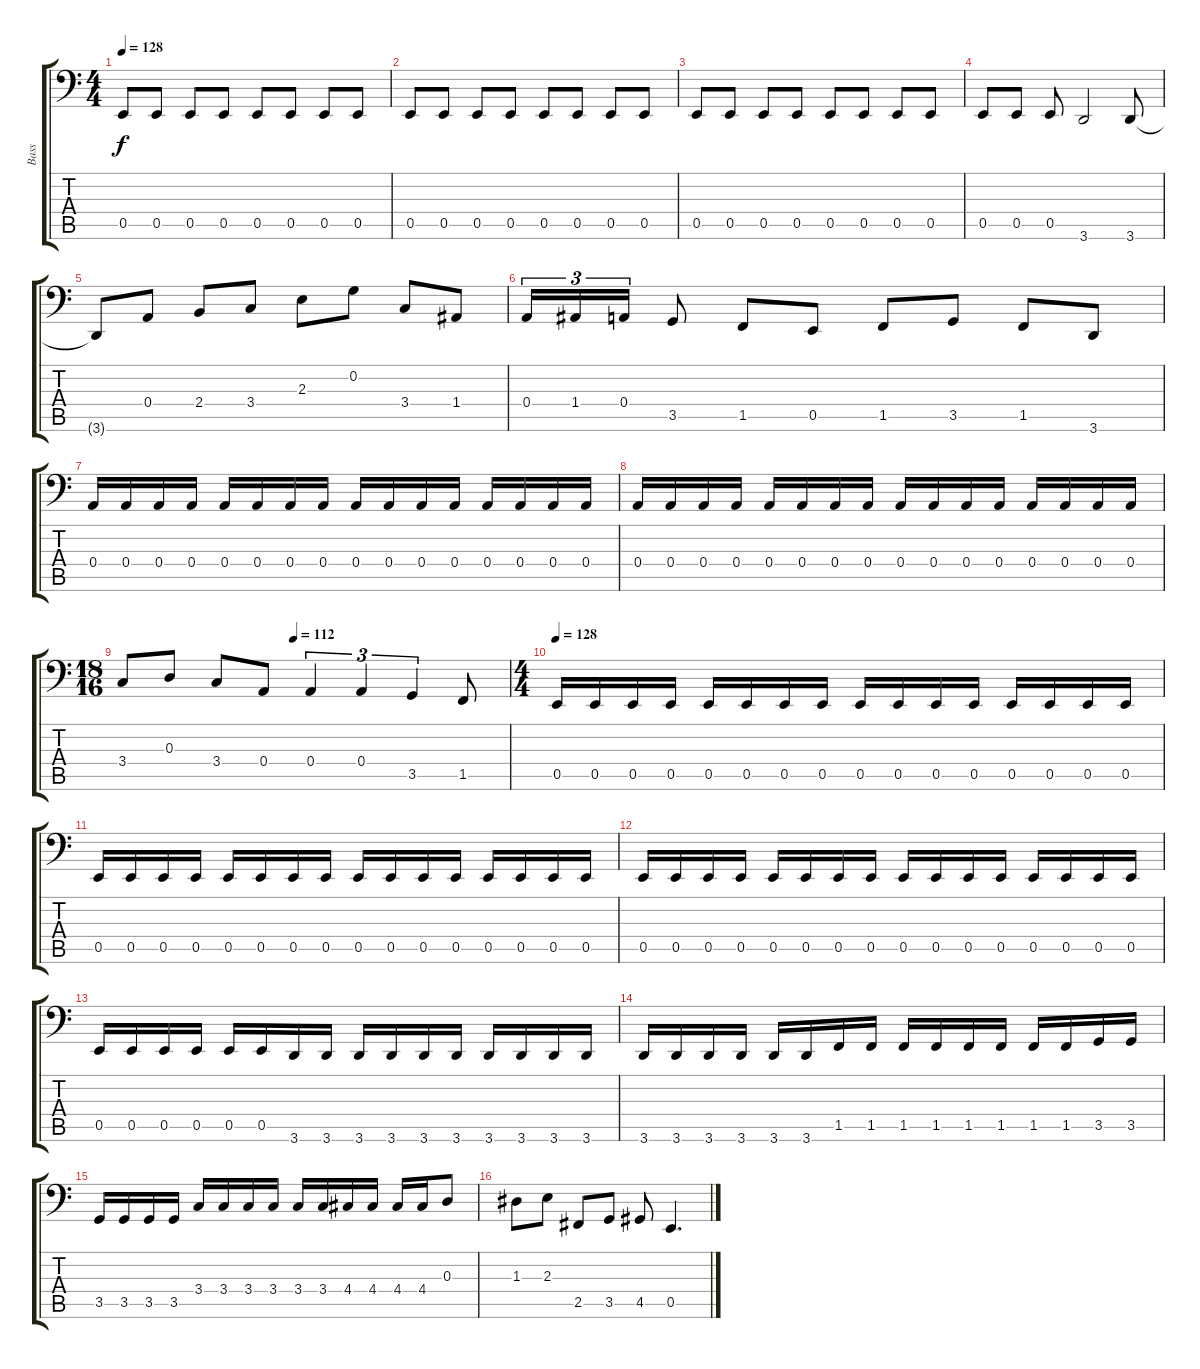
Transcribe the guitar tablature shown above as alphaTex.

\track ("Bass" "Bass") {instrument electricbassfinger}
\staff {score tabs}
\tuning (C3 G2 D2 A1 E1 B0) {hide}
\ts (4 4)
\tempo 128
\clef f4
\ks c
0.5.8{dy f} 0.5.8 0.5.8 0.5.8 0.5.8 0.5.8 0.5.8 0.5.8 |
0.5.8 0.5.8 0.5.8 0.5.8 0.5.8 0.5.8 0.5.8 0.5.8 |
0.5.8 0.5.8 0.5.8 0.5.8 0.5.8 0.5.8 0.5.8 0.5.8 |
0.5.8 0.5.8 0.5.8 3.6.2 3.6.8 |
3.6{t}.8 0.4.8 2.4.8 3.4.8 2.3.8 0.2.8 3.4.8 1.4.8 |
0.4.16{tu (3 2)} 1.4.16{tu (3 2)} 0.4.16{tu (3 2)} 3.5.8 1.5.8 0.5.8 1.5.8 3.5.8 1.5.8 3.6.8 |
0.4.16 0.4.16 0.4.16 0.4.16 0.4.16 0.4.16 0.4.16 0.4.16 0.4.16 0.4.16 0.4.16 0.4.16 0.4.16 0.4.16 0.4.16 0.4.16 |
0.4.16 0.4.16 0.4.16 0.4.16 0.4.16 0.4.16 0.4.16 0.4.16 0.4.16 0.4.16 0.4.16 0.4.16 0.4.16 0.4.16 0.4.16 0.4.16 |
\ts (18 16)
\tempo (112 0.4444444444444444)
3.4.8 0.3.8 3.4.8 0.4.8 0.4.4{tu (3 2)} 0.4.4{tu (3 2)} 3.5.4{tu (3 2)} 1.5.8 |
\ts (4 4)
\tempo 128
0.5.16 0.5.16 0.5.16 0.5.16 0.5.16 0.5.16 0.5.16 0.5.16 0.5.16 0.5.16 0.5.16 0.5.16 0.5.16 0.5.16 0.5.16 0.5.16 |
0.5.16 0.5.16 0.5.16 0.5.16 0.5.16 0.5.16 0.5.16 0.5.16 0.5.16 0.5.16 0.5.16 0.5.16 0.5.16 0.5.16 0.5.16 0.5.16 |
0.5.16 0.5.16 0.5.16 0.5.16 0.5.16 0.5.16 0.5.16 0.5.16 0.5.16 0.5.16 0.5.16 0.5.16 0.5.16 0.5.16 0.5.16 0.5.16 |
0.5.16 0.5.16 0.5.16 0.5.16 0.5.16 0.5.16 3.6.16 3.6.16 3.6.16 3.6.16 3.6.16 3.6.16 3.6.16 3.6.16 3.6.16 3.6.16 |
3.6.16 3.6.16 3.6.16 3.6.16 3.6.16 3.6.16 1.5.16 1.5.16 1.5.16 1.5.16 1.5.16 1.5.16 1.5.16 1.5.16 3.5.16 3.5.16 |
3.5.16 3.5.16 3.5.16 3.5.16 3.4.16 3.4.16 3.4.16 3.4.16 3.4.16 3.4.16 4.4.16 4.4.16 4.4.16 4.4.16 0.3.8 |
1.3.8 2.3.8 2.5.8 3.5.8 4.5.8 0.5.4{d}
